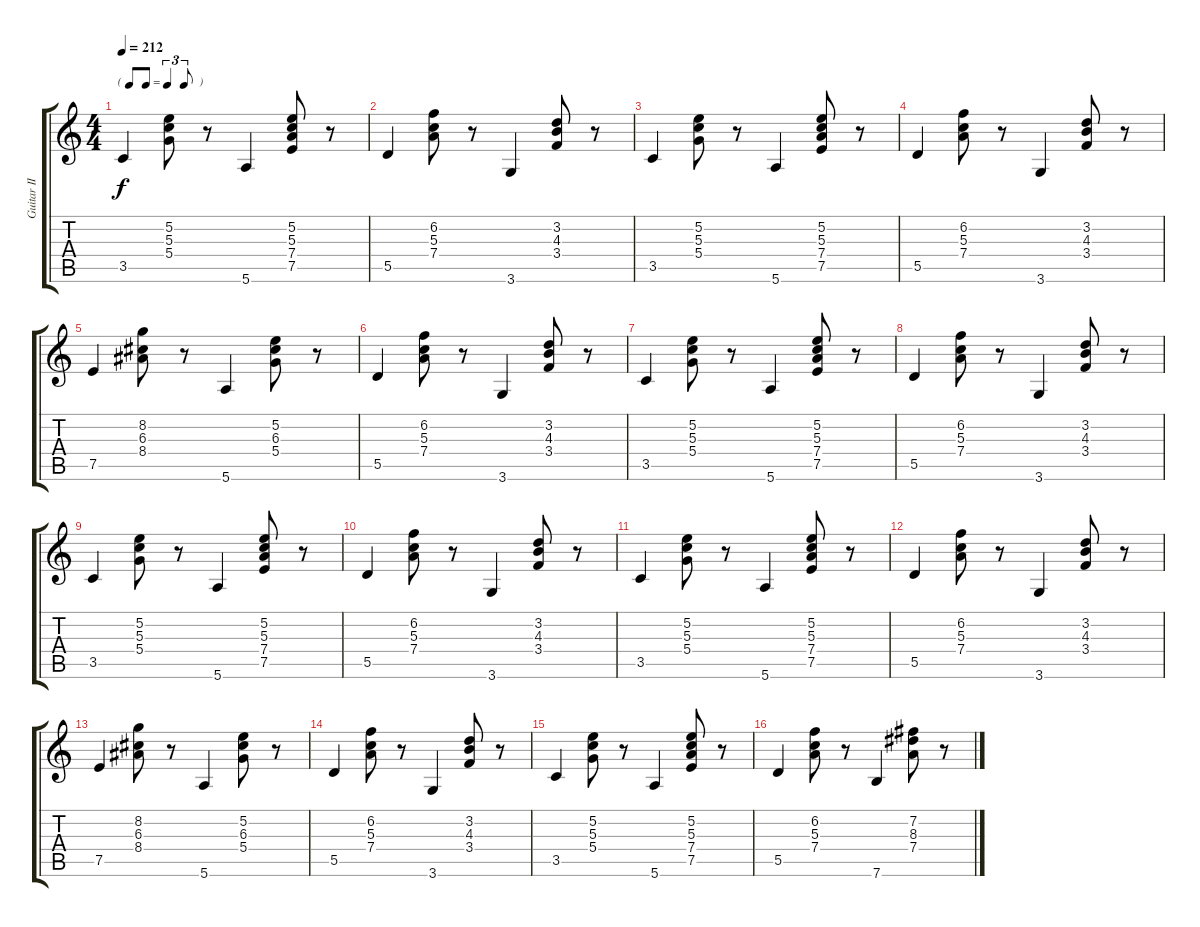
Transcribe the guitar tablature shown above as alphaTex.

\track ("Guitar II" "Guitar II") {instrument acousticguitarsteel}
\staff {score tabs}
\tuning (E4 B3 G3 D3 A2 E2) {hide}
\ts (4 4)
\tf triplet8th
\tempo 212
\clef g2
\ks c
3.5.4{dy f} (5.2 5.3 5.4).8 r.8 5.6.4 (5.2 5.3 7.4 7.5).8 r.8 |
5.5.4 (6.2 5.3 7.4).8 r.8 3.6.4 (3.2 4.3 3.4).8 r.8 |
3.5.4 (5.2 5.3 5.4).8 r.8 5.6.4 (5.2 5.3 7.4 7.5).8 r.8 |
5.5.4 (6.2 5.3 7.4).8 r.8 3.6.4 (3.2 4.3 3.4).8 r.8 |
7.5.4 (8.2 6.3 8.4).8 r.8 5.6.4 (5.2 6.3 5.4).8 r.8 |
5.5.4 (6.2 5.3 7.4).8 r.8 3.6.4 (3.2 4.3 3.4).8 r.8 |
3.5.4 (5.2 5.3 5.4).8 r.8 5.6.4 (5.2 5.3 7.4 7.5).8 r.8 |
5.5.4 (6.2 5.3 7.4).8 r.8 3.6.4 (3.2 4.3 3.4).8 r.8 |
3.5.4 (5.2 5.3 5.4).8 r.8 5.6.4 (5.2 5.3 7.4 7.5).8 r.8 |
5.5.4 (6.2 5.3 7.4).8 r.8 3.6.4 (3.2 4.3 3.4).8 r.8 |
3.5.4 (5.2 5.3 5.4).8 r.8 5.6.4 (5.2 5.3 7.4 7.5).8 r.8 |
5.5.4 (6.2 5.3 7.4).8 r.8 3.6.4 (3.2 4.3 3.4).8 r.8 |
7.5.4 (8.2 6.3 8.4).8 r.8 5.6.4 (5.2 6.3 5.4).8 r.8 |
5.5.4 (6.2 5.3 7.4).8 r.8 3.6.4 (3.2 4.3 3.4).8 r.8 |
3.5.4 (5.2 5.3 5.4).8 r.8 5.6.4 (5.2 5.3 7.4 7.5).8 r.8 |
5.5.4 (6.2 5.3 7.4).8 r.8 7.6.4 (7.2 8.3 7.4).8 r.8
